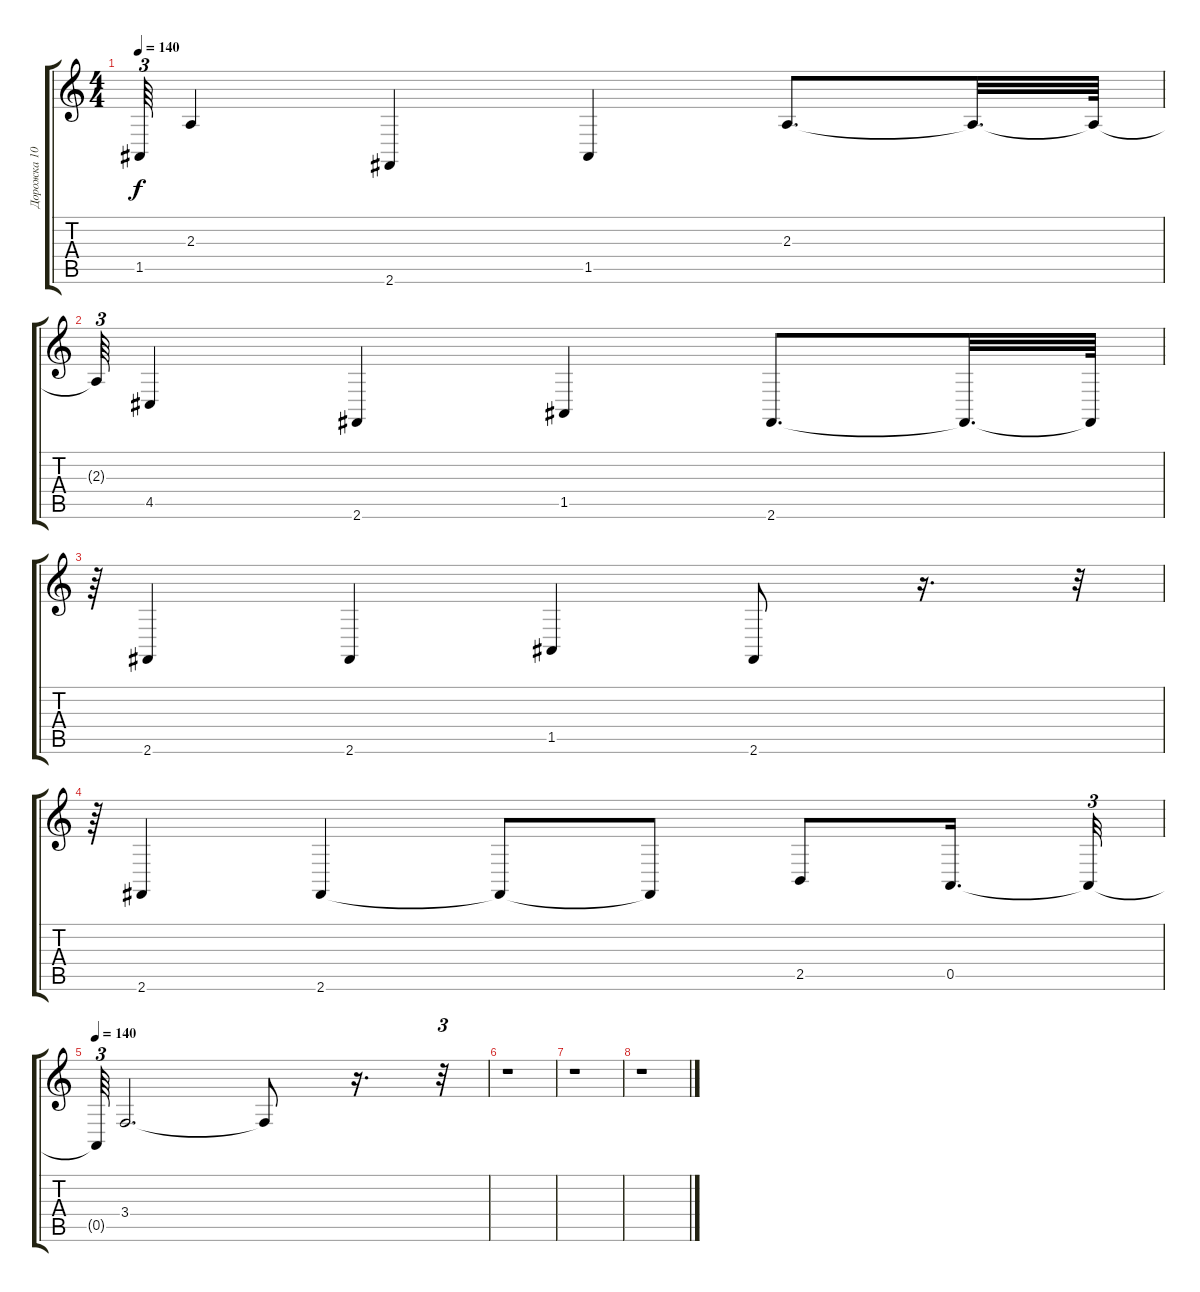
\track ("Дорожка 10" "Дорожка 10") {instrument acousticgrandpiano}
\staff {score tabs}
\tuning (E4 B3 G3 D3 A2 E2) {hide}
\ts (4 4)
\tempo 140
\clef g2
\ks c
1.5{t}.64{tu (3 2) dy f} 2.3.4 2.6.4 1.5.4 2.3.8{d} 2.3{t}.32{d} 2.3{t}.64 |
2.3{t}.64{tu (3 2)} 4.5.4 2.6.4 1.5.4 2.6.8{d} 2.6{t}.32{d} 2.6{t}.64 |
r.64{tu (3 2)} 2.6.4 2.6.4 1.5.4 2.6.8 r.16{d} r.32{tu (3 2)} |
r.64{tu (3 2)} 2.6.4 2.6.4 2.6{t}.8 2.6{t}.8 2.5.8 0.5.16{d} 0.5{t}.32{tu (3 2)} |
\tempo 140
0.5{t}.64{tu (3 2)} 3.4.2{d} 3.4{t}.8 r.16{d} r.32{tu (3 2)} |
r.1 |
r.1 |
r.1
